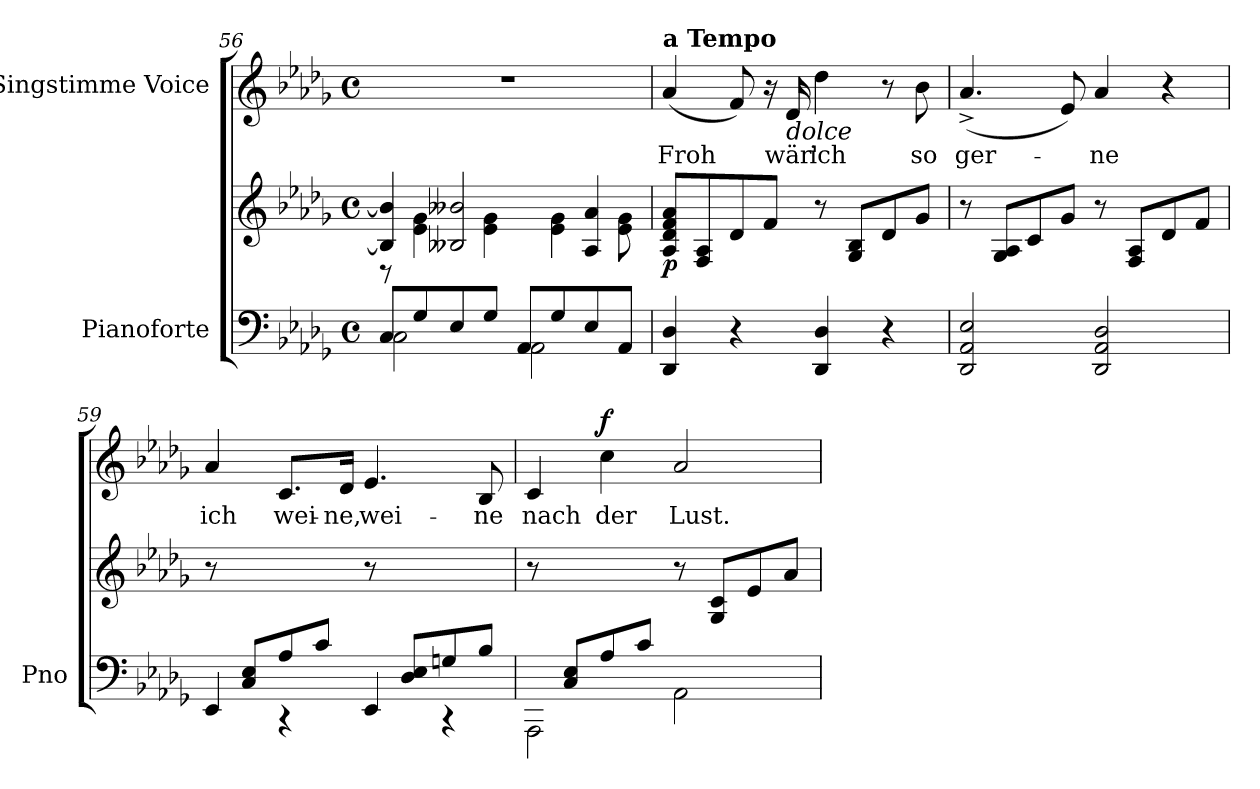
**kern	**kern	**dynam	**kern	**text	**dynam
*part2	*part2	*part2	*part1	*part1	*part1
*staff3	*staff2	*staff2/3	*staff1	*staff1	*staff1
*I"Pianoforte	*	*	*I"Singstimme Voice	*	*
*I'Pno	*	*	*	*	*
*clefF4	*clefG2	*	*clefG2	*	*
*k[b-e-a-d-g-]	*k[b-e-a-d-g-]	*	*k[b-e-a-d-g-]	*	*
*M4/4	*M4/4	*	*M4/4	*	*
*met(c)	*met(c)	*	*met(c)	*	*
=56	=56	=56	=56	=56	=56
*^	*^	*	*	*	*
8C/L	2C\	4B-/] 4b-/]	8r	.	1r	.	.
8G-/	.	.	4e-\ 4g-\	.	.	.	.
8E-/	.	2B--X/ 2b--X/	.	.	.	.	.
8G-/J	.	.	4e-\ 4g-\	.	.	.	.
8AA-/L	2AA-\	.	.	.	.	.	.
8G-/	.	.	4e-\ 4g-\	.	.	.	.
8E-/	.	4A-/ 4a-/	.	.	.	.	.
8AA-/J	.	.	8e-\ 8g-\	.	.	.	.
*v	*v	*	*	*	*	*	*
!!LO:LB:g=z
=57	=57	=57	=57	=57	=57	=57
!	!	!	!	!LO:TX:a:B:t=a Tempo	!	!
!	!LO:TX:a:B:t=a Tempo	!	!	!	!	!
!	!	!	!LO:DY:b	!	!LO:LY:b	!
*	*v	*v	*	*	*	*
4DD-/ 4D-/	8A-/ 8d-/ 8f/ 8a-/L	p	(4a-/	Froh	.
.	8F/ 8A-/	.	.	.	.
4r	8d-/	.	8f/)	.	.
.	8f/J	.	16r	.	.
!	!	!	!LO:TX:b:i:t=dolce	!	!
!	!	!	!	!LO:LY:b	!
.	.	.	16d-/	wär'	.
!	!	!	!	!LO:LY:b	!
4DD-/ 4D-/	8r	.	4dd-\	ich	.
.	8G-/ 8B-/L	.	.	.	.
4r	8d-/	.	8r	.	.
!	!	!	!	!LO:LY:b	!
.	8g-/J	.	8b-\	so	.
!!LO:PB:g=z
=58	=58	=58	=58	=58	=58
!	!	!	!	!LO:LY:b	!
2DD-/ 2AA-/ 2E-/	8r	.	(4.a-^>/	ger-	.
.	8G-/ 8A-/L	.	.	.	.
.	8c/	.	.	.	.
.	8g-/J	.	8e-/)	.	.
!	!	!	!	!LO:LY:b	!
2DD-/ 2AA-/ 2D-/	8r	.	4a-/	-ne	.
.	8F/ 8A-/L	.	.	.	.
.	8d-/	.	4r	.	.
.	8f/J	.	.	.	.
=59	=59	=59	=59	=59	=59
*^	*	*	*	*	*
!	!	!	!	!	!LO:LY:b	!
8ryy	4EE-/	8r	.	4a-/	ich	.
8C/ 8E-/L	.	4.ryy	.	.	.	.
!	!	!	!	!	!LO:LY:b	!
8A-/	4r	.	.	8.c/L	wei-	.
8c/J	.	.	.	.	.	.
!	!	!	!	!	!LO:LY:b	!
.	.	.	.	16d-/Jk	-ne,	.
!	!	!	!	!	!LO:LY:b	!
8ryy	4EE-/	8r	.	4.e-/	wei-	.
8D-/ 8E-/L	.	4.ryy	.	.	.	.
8Gn/	4r	.	.	.	.	.
!	!	!	!	!	!LO:LY:b	!
8B-/J	.	.	.	8B-/	-ne	.
=60	=60	=60	=60	=60	=60	=60
!	!	!	!	!	!LO:LY:b	!
8ryy	2AAA-\	8r	.	4c/	nach	.
8C/ 8E-/L	.	4.ryy	.	.	.	.
!	!	!	!	!	!LO:LY:b	!LO:DY:a
8A-/	.	.	.	4cc\	der	f
8c/J	.	.	.	.	.	.
!	!	!	!	!	!LO:LY:b	!
2ryy	2AA-\	8r	.	2a-/	Lust.	.
.	.	8G-/ 8c/L	.	.	.	.
.	.	8e-/	.	.	.	.
.	.	8a-/J	.	.	.	.
*v	*v	*	*	*	*	*
=	=	=	=	=	=
*-	*-	*-	*-	*-	*-
